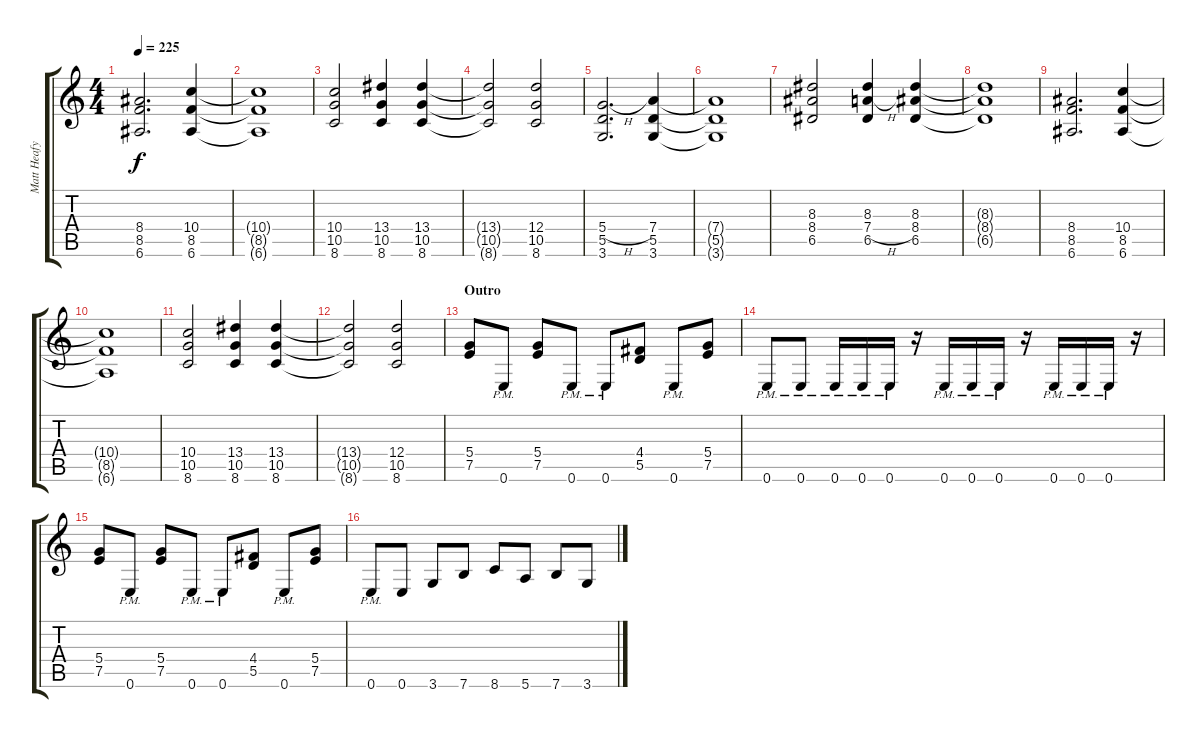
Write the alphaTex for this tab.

\track ("Matt Heafy Gtr. 1" "Matt Heafy") {instrument distortionguitar}
\staff {score tabs}
\tuning (E4 B3 G3 D3 A2 E2) {hide}
\ts (4 4)
\tempo 225
\clef g2
\ks c
(8.4 8.5 6.6).2{d dy f} (10.4 8.5 6.6).4 |
(10.4{t} 8.5{t} 6.6{t}).1 |
(10.4 10.5 8.6).2 (13.4 10.5 8.6).4 (13.4 10.5 8.6).4 |
(13.4{t} 10.5{t} 8.6{t}).2 (12.4 10.5 8.6).2 |
(5.4{h} 5.5 3.6).2{d} (7.4 5.5 3.6).4 |
(7.4{t} 5.5{t} 3.6{t}).1 |
(8.3 8.4 6.5).2 (8.3 7.4{h} 6.5).4 (8.3 8.4 6.5).4 |
(8.3{t} 8.4{t} 6.5{t}).1 |
(8.4 8.5 6.6).2{d} (10.4 8.5 6.6).4 |
(10.4{t} 8.5{t} 6.6{t}).1 |
(10.4 10.5 8.6).2 (13.4 10.5 8.6).4 (13.4 10.5 8.6).4 |
(13.4{t} 10.5{t} 8.6{t}).2 (12.4 10.5 8.6).2 |
\section ("" "Outro")
(5.4 7.5).8 0.6{pm}.8 (5.4 7.5).8 0.6{pm}.8 0.6{pm}.8 (4.4 5.5).8 0.6{pm}.8 (5.4 7.5).8 |
0.6{pm}.8 0.6{pm}.8 0.6{pm}.16 0.6{pm}.16 0.6{pm}.16 r.16 0.6{pm}.16 0.6{pm}.16 0.6{pm}.16 r.16 0.6{pm}.16 0.6{pm}.16 0.6{pm}.16 r.16 |
(5.4 7.5).8 0.6{pm}.8 (5.4 7.5).8 0.6{pm}.8 0.6{pm}.8 (4.4 5.5).8 0.6{pm}.8 (5.4 7.5).8 |
0.6{pm}.8 0.6.8 3.6.8 7.6.8 8.6.8 5.6.8 7.6.8 3.6.8
